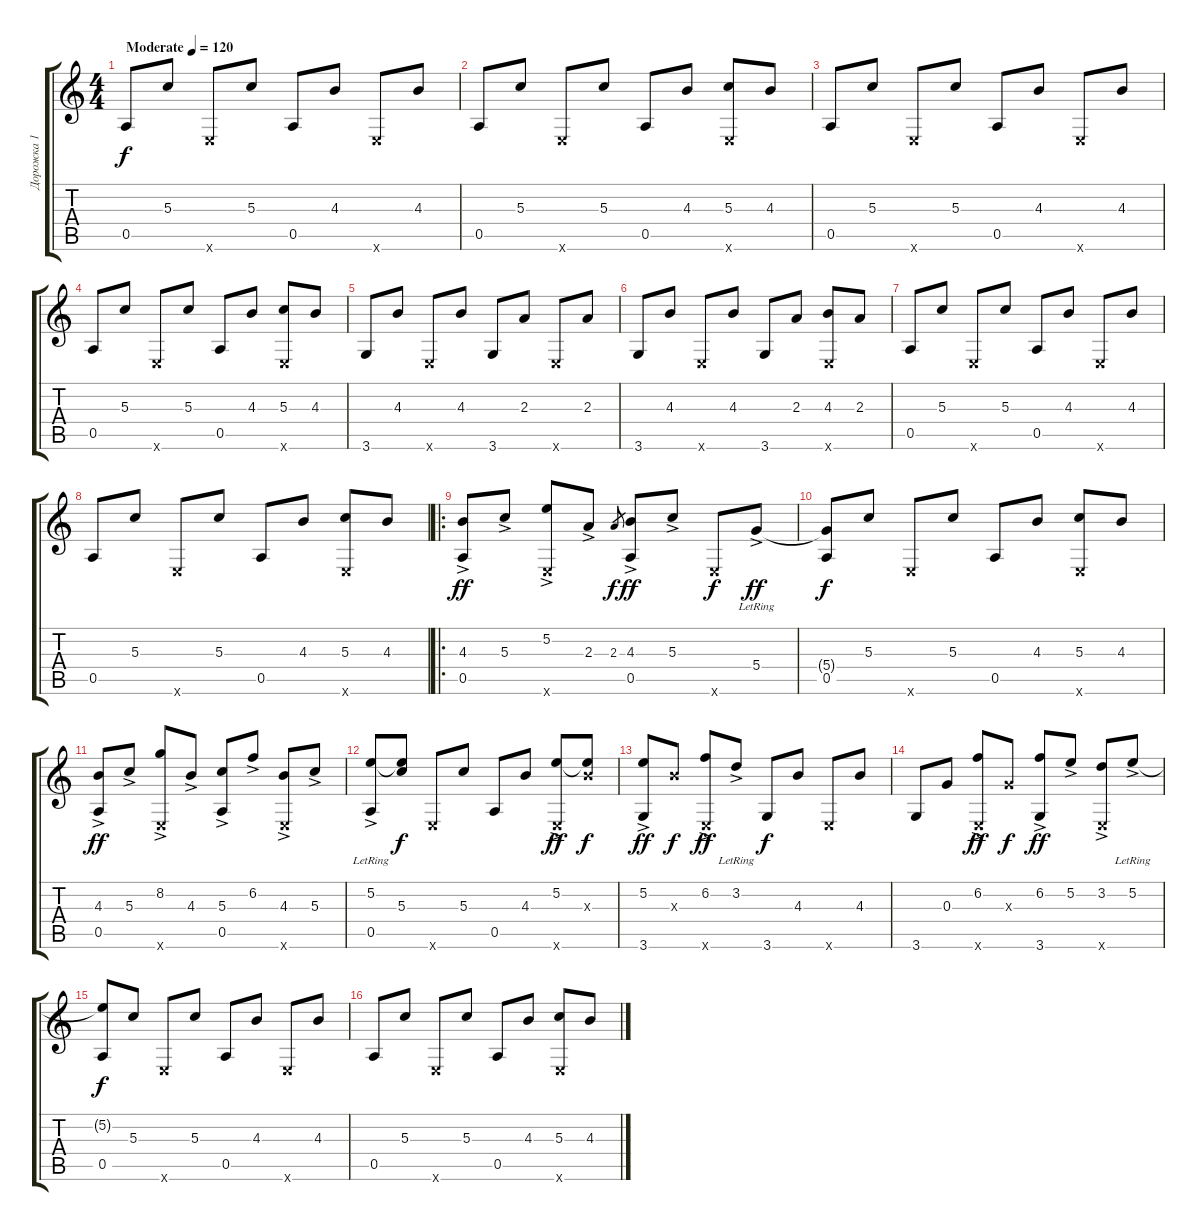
\track ("Дорожка 1" "Дорожка 1") {instrument acousticguitarsteel}
\staff {score tabs}
\tuning (E4 B3 G3 D3 A2 E2) {hide}
\ts (4 4)
\tempo (120 "Moderate")
\clef g2
\ks c
0.5.8{dy f instrument acousticguitarsteel} 5.3.8 0.6{x}.8 5.3.8 0.5.8 4.3.8 0.6{x}.8 4.3.8 |
0.5.8 5.3.8 0.6{x}.8 5.3.8 0.5.8 4.3.8 (5.3 0.6{x}).8 4.3.8 |
0.5.8 5.3.8 0.6{x}.8 5.3.8 0.5.8 4.3.8 0.6{x}.8 4.3.8 |
0.5.8 5.3.8 0.6{x}.8 5.3.8 0.5.8 4.3.8 (5.3 0.6{x}).8 4.3.8 |
3.6.8 4.3.8 0.6{x}.8 4.3.8 3.6.8 2.3.8 0.6{x}.8 2.3.8 |
3.6.8 4.3.8 0.6{x}.8 4.3.8 3.6.8 2.3.8 (4.3 0.6{x}).8 2.3.8 |
0.5.8 5.3.8 0.6{x}.8 5.3.8 0.5.8 4.3.8 0.6{x}.8 4.3.8 |
0.5.8 5.3.8 0.6{x}.8 5.3.8 0.5.8 4.3.8 (5.3 0.6{x}).8 4.3.8 |
\ro
(4.3{ac} 0.5).8{dy ff} 5.3{ac}.8 (5.2{ac} 0.6{x}).8 2.3{ac}.8 2.3.8{gr dy f} (4.3{ac} 0.5).8{dy ff} 5.3{ac}.8 0.6{x}.8{dy f} 5.4{ac lr}.8{dy ff} |
(5.4{t} 0.5).8{dy f} 5.3.8 0.6{x}.8 5.3.8 0.5.8 4.3.8 (5.3 0.6{x}).8 4.3.8 |
(4.3{ac} 0.5).8{dy ff} 5.3{ac}.8 (8.2{ac} 0.6{x}).8 4.3{ac}.8 (5.3{ac} 0.5).8 6.2{ac}.8 (4.3{ac} 0.6{x}).8 5.3{ac}.8 |
(5.2{ac lr} 0.5).8 (5.2{t} 5.3).8{dy f} 0.6{x}.8 5.3.8 0.5.8 4.3.8 (5.2{ac} 0.6{x}).8{dy ff} (5.2{t} 4.3{x}).8{dy f} |
(5.2{ac} 3.6).8{dy ff} 4.3{x}.8{dy f} (6.2{ac} 0.6{x}).8{dy ff} 3.2{ac lr}.8 3.6.8{dy f} 4.3.8 0.6{x}.8 4.3.8 |
3.6.8 0.3.8 (6.2{ac} 0.6{x}).8{dy ff} 0.3{x}.8{dy f} (6.2{ac} 3.6).8{dy ff} 5.2{ac}.8 (3.2{ac} 0.6{x}).8 5.2{ac lr}.8 |
(5.2{t} 0.5).8{dy f} 5.3.8 0.6{x}.8 5.3.8 0.5.8 4.3.8 0.6{x}.8 4.3.8 |
0.5.8 5.3.8 0.6{x}.8 5.3.8 0.5.8 4.3.8 (5.3 0.6{x}).8 4.3.8
